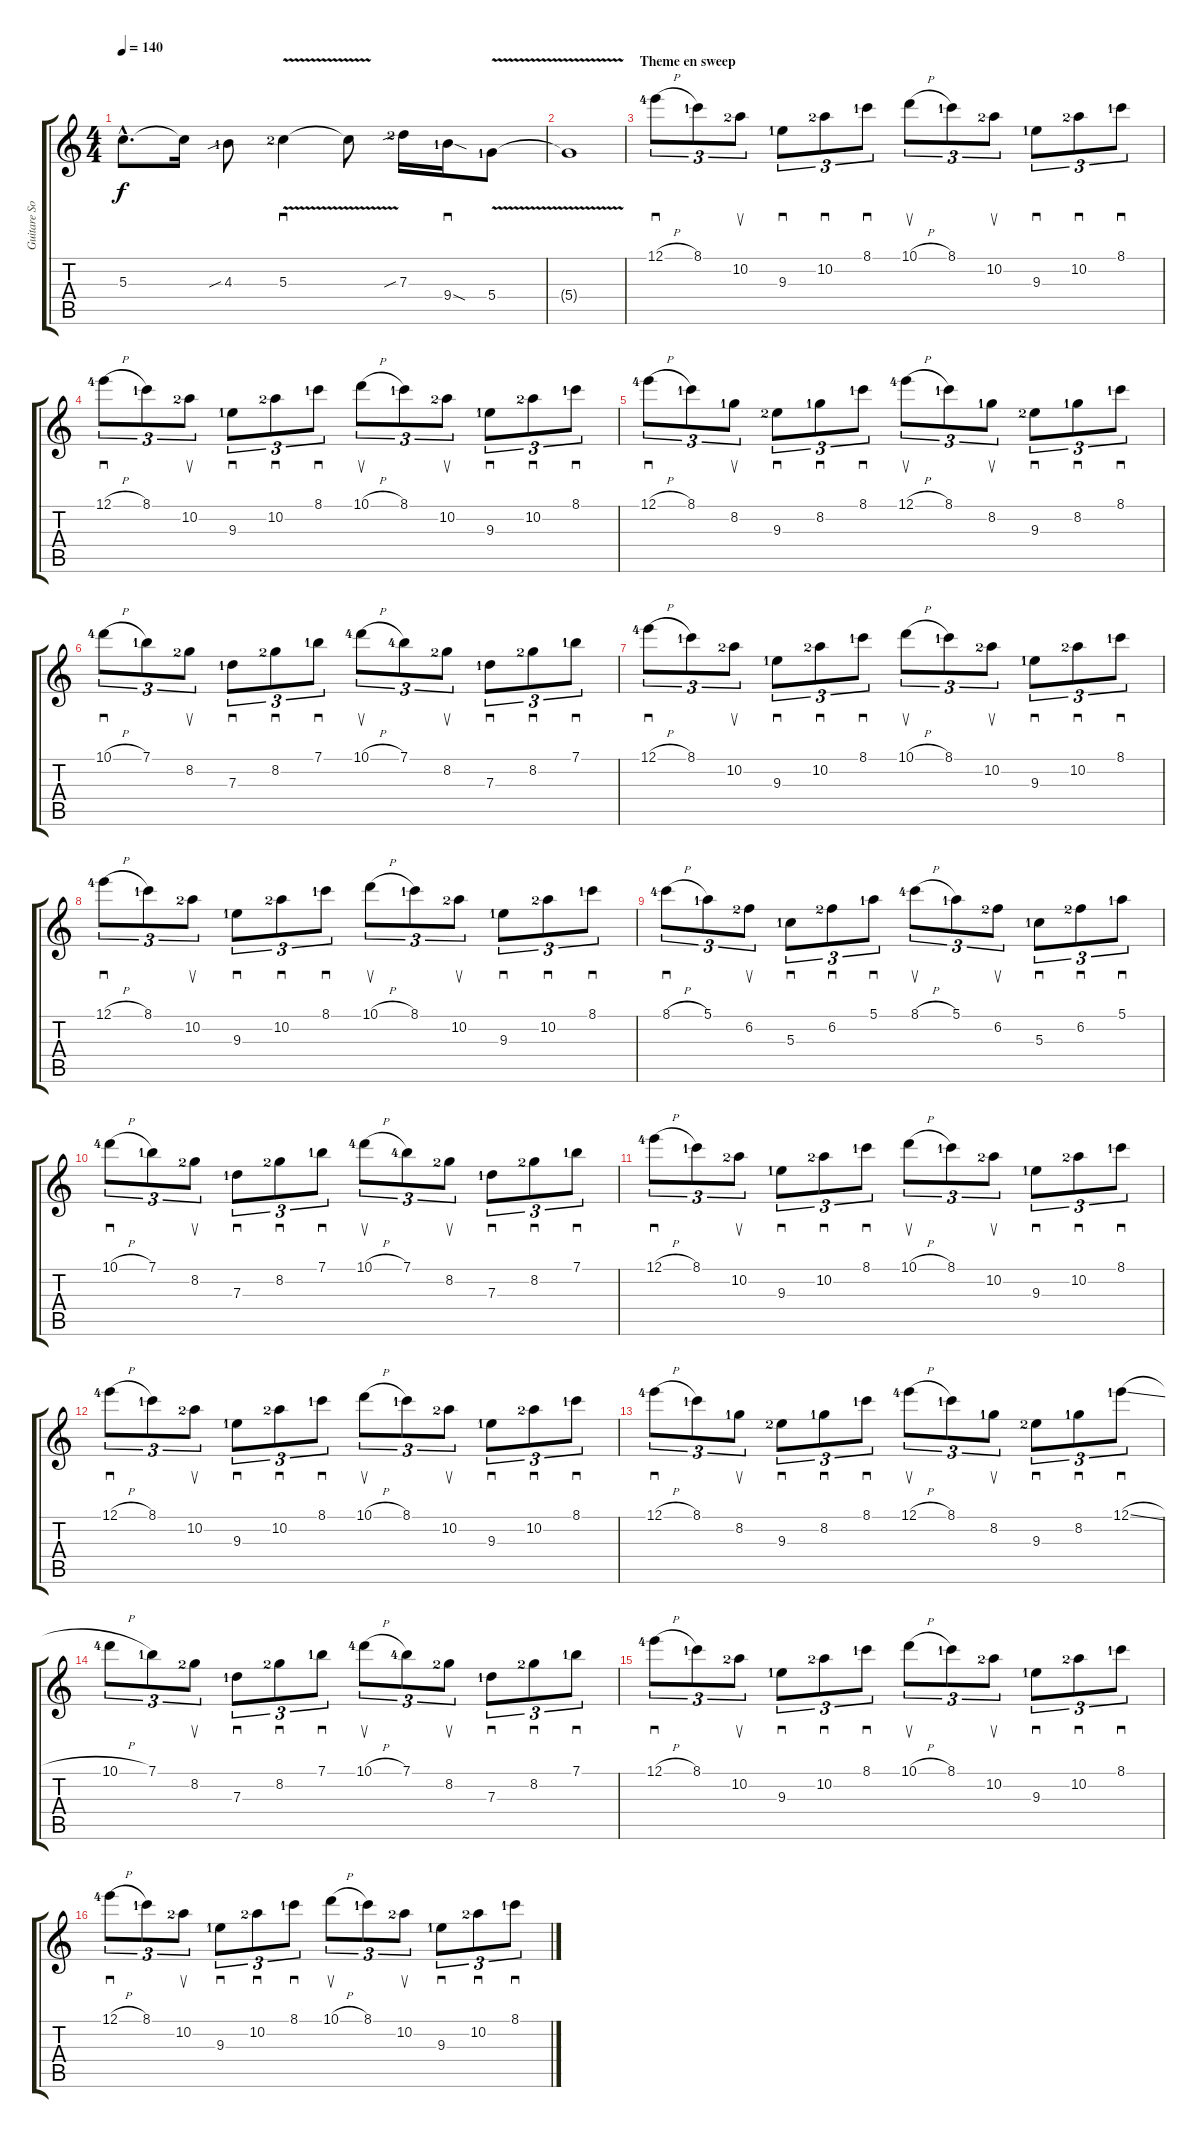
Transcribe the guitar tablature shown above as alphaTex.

\track ("Guitare Soliste" "Guitare So") {instrument distortionguitar}
\staff {score tabs}
\tuning (E4 B3 G3 D3 A2 E2) {hide}
\ts (4 4)
\tempo 140
\clef g2
\ks c
5.3{hac t}.8{d dy f} 5.3{t}.16 4.3{sib lf 2}.8 5.3{v lf 3}.4{sd} 5.3{t}.8 7.3{sib lf 3}.16 9.4{sod lf 2}.16{sd} 5.4{v lf 2}.8 |
5.4{t}.1 |
\section ("" "Theme en sweep")
12.1{h lf 5}.8{sd tu (3 2)} 8.1{lf 2}.8{tu (3 2)} 10.2{lf 3}.8{su tu (3 2)} 9.3{lf 2}.8{sd tu (3 2)} 10.2{lf 3}.8{sd tu (3 2)} 8.1{lf 2}.8{sd tu (3 2)} 10.1{h}.8{su tu (3 2)} 8.1{lf 2}.8{tu (3 2)} 10.2{lf 3}.8{su tu (3 2)} 9.3{lf 2}.8{sd tu (3 2)} 10.2{lf 3}.8{sd tu (3 2)} 8.1{lf 2}.8{sd tu (3 2)} |
12.1{h lf 5}.8{sd tu (3 2)} 8.1{lf 2}.8{tu (3 2)} 10.2{lf 3}.8{su tu (3 2)} 9.3{lf 2}.8{sd tu (3 2)} 10.2{lf 3}.8{sd tu (3 2)} 8.1{lf 2}.8{sd tu (3 2)} 10.1{h}.8{su tu (3 2)} 8.1{lf 2}.8{tu (3 2)} 10.2{lf 3}.8{su tu (3 2)} 9.3{lf 2}.8{sd tu (3 2)} 10.2{lf 3}.8{sd tu (3 2)} 8.1{lf 2}.8{sd tu (3 2)} |
12.1{h lf 5}.8{sd tu (3 2)} 8.1{lf 2}.8{tu (3 2)} 8.2{lf 2}.8{su tu (3 2)} 9.3{lf 3}.8{sd tu (3 2)} 8.2{lf 2}.8{sd tu (3 2)} 8.1{lf 2}.8{sd tu (3 2)} 12.1{h lf 5}.8{su tu (3 2)} 8.1{lf 2}.8{tu (3 2)} 8.2{lf 2}.8{su tu (3 2)} 9.3{lf 3}.8{sd tu (3 2)} 8.2{lf 2}.8{sd tu (3 2)} 8.1{lf 2}.8{sd tu (3 2)} |
10.1{h lf 5}.8{sd tu (3 2)} 7.1{lf 2}.8{tu (3 2)} 8.2{lf 3}.8{su tu (3 2)} 7.3{lf 2}.8{sd tu (3 2)} 8.2{lf 3}.8{sd tu (3 2)} 7.1{lf 2}.8{sd tu (3 2)} 10.1{h lf 5}.8{su tu (3 2)} 7.1{lf 5}.8{tu (3 2)} 8.2{lf 3}.8{su tu (3 2)} 7.3{lf 2}.8{sd tu (3 2)} 8.2{lf 3}.8{sd tu (3 2)} 7.1{lf 2}.8{sd tu (3 2)} |
12.1{h lf 5}.8{sd tu (3 2)} 8.1{lf 2}.8{tu (3 2)} 10.2{lf 3}.8{su tu (3 2)} 9.3{lf 2}.8{sd tu (3 2)} 10.2{lf 3}.8{sd tu (3 2)} 8.1{lf 2}.8{sd tu (3 2)} 10.1{h}.8{su tu (3 2)} 8.1{lf 2}.8{tu (3 2)} 10.2{lf 3}.8{su tu (3 2)} 9.3{lf 2}.8{sd tu (3 2)} 10.2{lf 3}.8{sd tu (3 2)} 8.1{lf 2}.8{sd tu (3 2)} |
12.1{h lf 5}.8{sd tu (3 2)} 8.1{lf 2}.8{tu (3 2)} 10.2{lf 3}.8{su tu (3 2)} 9.3{lf 2}.8{sd tu (3 2)} 10.2{lf 3}.8{sd tu (3 2)} 8.1{lf 2}.8{sd tu (3 2)} 10.1{h}.8{su tu (3 2)} 8.1{lf 2}.8{tu (3 2)} 10.2{lf 3}.8{su tu (3 2)} 9.3{lf 2}.8{sd tu (3 2)} 10.2{lf 3}.8{sd tu (3 2)} 8.1{lf 2}.8{sd tu (3 2)} |
8.1{h lf 5}.8{sd tu (3 2)} 5.1{lf 2}.8{tu (3 2)} 6.2{lf 3}.8{su tu (3 2)} 5.3{lf 2}.8{sd tu (3 2)} 6.2{lf 3}.8{sd tu (3 2)} 5.1{lf 2}.8{sd tu (3 2)} 8.1{h lf 5}.8{su tu (3 2)} 5.1{lf 2}.8{tu (3 2)} 6.2{lf 3}.8{su tu (3 2)} 5.3{lf 2}.8{sd tu (3 2)} 6.2{lf 3}.8{sd tu (3 2)} 5.1{lf 2}.8{sd tu (3 2)} |
10.1{h lf 5}.8{sd tu (3 2)} 7.1{lf 2}.8{tu (3 2)} 8.2{lf 3}.8{su tu (3 2)} 7.3{lf 2}.8{sd tu (3 2)} 8.2{lf 3}.8{sd tu (3 2)} 7.1{lf 2}.8{sd tu (3 2)} 10.1{h lf 5}.8{su tu (3 2)} 7.1{lf 5}.8{tu (3 2)} 8.2{lf 3}.8{su tu (3 2)} 7.3{lf 2}.8{sd tu (3 2)} 8.2{lf 3}.8{sd tu (3 2)} 7.1{lf 2}.8{sd tu (3 2)} |
12.1{h lf 5}.8{sd tu (3 2)} 8.1{lf 2}.8{tu (3 2)} 10.2{lf 3}.8{su tu (3 2)} 9.3{lf 2}.8{sd tu (3 2)} 10.2{lf 3}.8{sd tu (3 2)} 8.1{lf 2}.8{sd tu (3 2)} 10.1{h}.8{su tu (3 2)} 8.1{lf 2}.8{tu (3 2)} 10.2{lf 3}.8{su tu (3 2)} 9.3{lf 2}.8{sd tu (3 2)} 10.2{lf 3}.8{sd tu (3 2)} 8.1{lf 2}.8{sd tu (3 2)} |
12.1{h lf 5}.8{sd tu (3 2)} 8.1{lf 2}.8{tu (3 2)} 10.2{lf 3}.8{su tu (3 2)} 9.3{lf 2}.8{sd tu (3 2)} 10.2{lf 3}.8{sd tu (3 2)} 8.1{lf 2}.8{sd tu (3 2)} 10.1{h}.8{su tu (3 2)} 8.1{lf 2}.8{tu (3 2)} 10.2{lf 3}.8{su tu (3 2)} 9.3{lf 2}.8{sd tu (3 2)} 10.2{lf 3}.8{sd tu (3 2)} 8.1{lf 2}.8{sd tu (3 2)} |
12.1{h lf 5}.8{sd tu (3 2)} 8.1{lf 2}.8{tu (3 2)} 8.2{lf 2}.8{su tu (3 2)} 9.3{lf 3}.8{sd tu (3 2)} 8.2{lf 2}.8{sd tu (3 2)} 8.1{lf 2}.8{sd tu (3 2)} 12.1{h lf 5}.8{su tu (3 2)} 8.1{lf 2}.8{tu (3 2)} 8.2{lf 2}.8{su tu (3 2)} 9.3{lf 3}.8{sd tu (3 2)} 8.2{lf 2}.8{sd tu (3 2)} 12.1{sl lf 2}.8{sd tu (3 2)} |
10.1{h lf 5}.8{tu (3 2)} 7.1{lf 2}.8{tu (3 2)} 8.2{lf 3}.8{su tu (3 2)} 7.3{lf 2}.8{sd tu (3 2)} 8.2{lf 3}.8{sd tu (3 2)} 7.1{lf 2}.8{sd tu (3 2)} 10.1{h lf 5}.8{su tu (3 2)} 7.1{lf 5}.8{tu (3 2)} 8.2{lf 3}.8{su tu (3 2)} 7.3{lf 2}.8{sd tu (3 2)} 8.2{lf 3}.8{sd tu (3 2)} 7.1{lf 2}.8{sd tu (3 2)} |
12.1{h lf 5}.8{sd tu (3 2)} 8.1{lf 2}.8{tu (3 2)} 10.2{lf 3}.8{su tu (3 2)} 9.3{lf 2}.8{sd tu (3 2)} 10.2{lf 3}.8{sd tu (3 2)} 8.1{lf 2}.8{sd tu (3 2)} 10.1{h}.8{su tu (3 2)} 8.1{lf 2}.8{tu (3 2)} 10.2{lf 3}.8{su tu (3 2)} 9.3{lf 2}.8{sd tu (3 2)} 10.2{lf 3}.8{sd tu (3 2)} 8.1{lf 2}.8{sd tu (3 2)} |
12.1{h lf 5}.8{sd tu (3 2)} 8.1{lf 2}.8{tu (3 2)} 10.2{lf 3}.8{su tu (3 2)} 9.3{lf 2}.8{sd tu (3 2)} 10.2{lf 3}.8{sd tu (3 2)} 8.1{lf 2}.8{sd tu (3 2)} 10.1{h}.8{su tu (3 2)} 8.1{lf 2}.8{tu (3 2)} 10.2{lf 3}.8{su tu (3 2)} 9.3{lf 2}.8{sd tu (3 2)} 10.2{lf 3}.8{sd tu (3 2)} 8.1{lf 2}.8{sd tu (3 2)}
